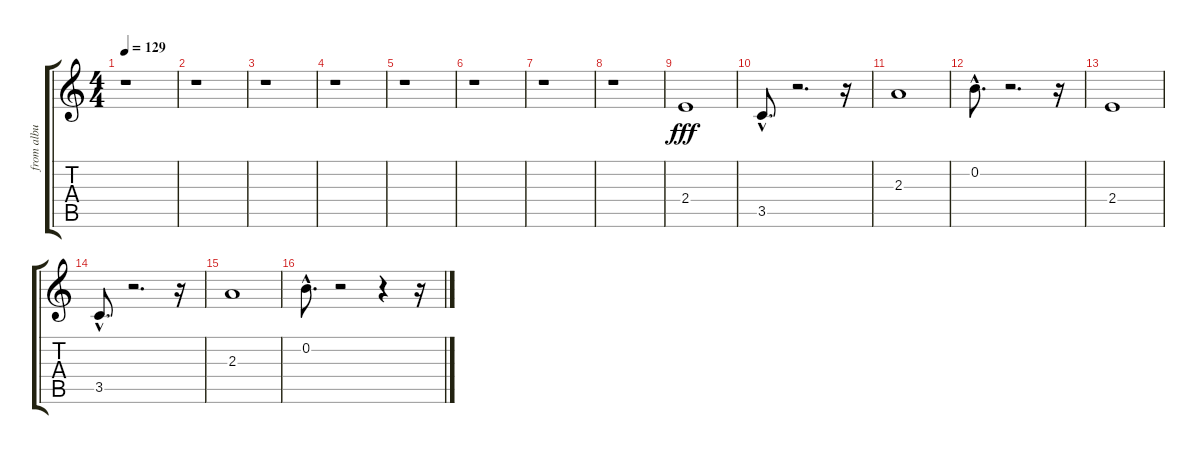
\track (" from album Shamora" " from albu") {instrument distortionguitar}
\staff {score tabs}
\tuning (E4 B3 G3 D3 A2 E2) {hide}
\ts (4 4)
\tempo 129
\clef g2
\ks c
r.1{dy fff} |
r.1 |
r.1 |
r.1 |
r.1 |
r.1 |
r.1 |
r.1 |
2.4.1 |
3.5{hac}.8{d} r.2{d} r.16 |
2.3.1 |
0.2{hac}.8{d} r.2{d} r.16 |
2.4.1 |
3.5{hac}.8{d} r.2{d} r.16 |
2.3.1 |
0.2{hac}.8{d} r.2 r.4 r.16
